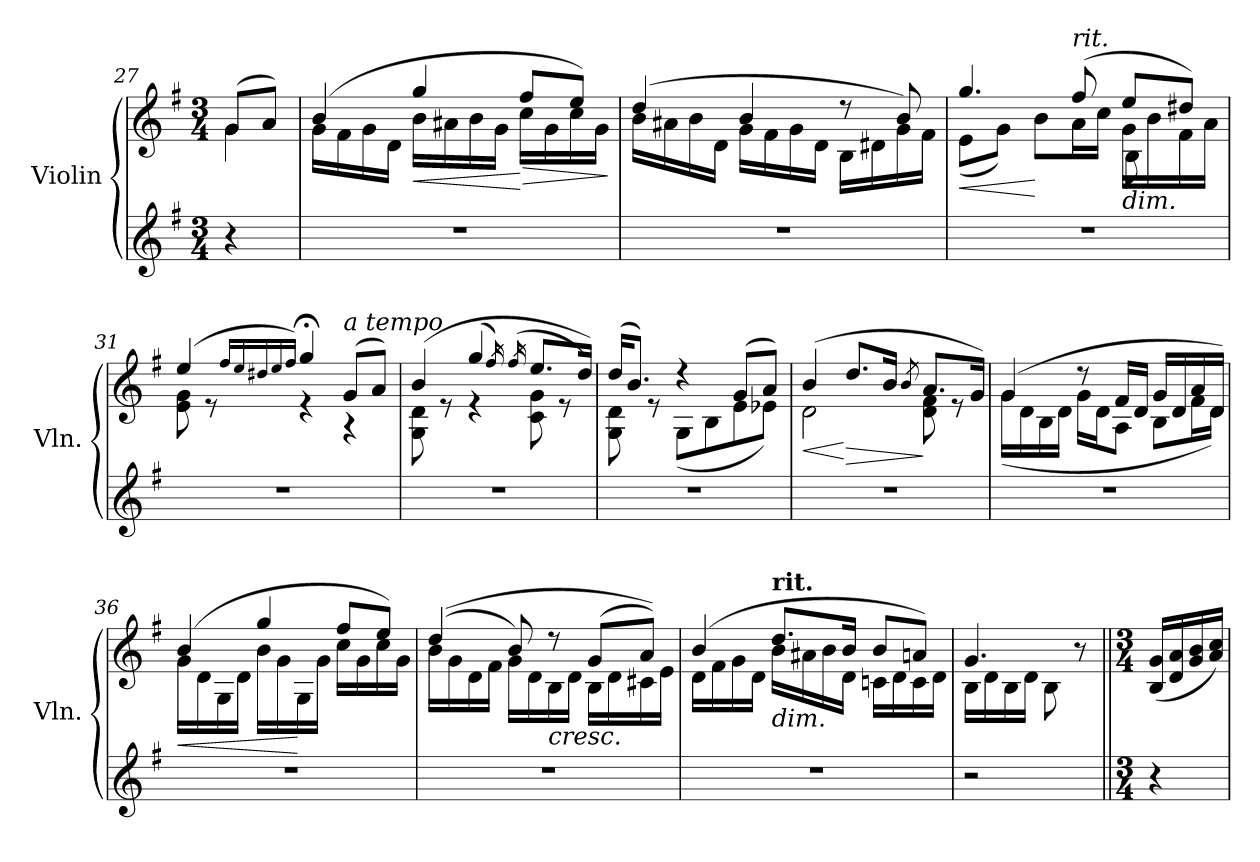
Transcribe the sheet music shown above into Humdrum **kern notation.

**kern	**kern	**dynam
*part1	*part1	*part1
*staff2	*staff1	*staff1/2
*I"Violin	*	*
*I'Vln.	*	*
!!LO:PB:g=z
*clefG2	*clefG2	*
*k[f#]	*k[f#]	*
*M3/4	*M3/4	*
=27X2	=27X2	=27X2
*	*^	*
4r	(>8g/L	4g\	.
.	8a/J)	.	.
=28	=28	=28	=28
2.r	(>4b/	16g\LL	.
.	.	16f#\	.
.	.	16g\	.
.	.	16d\JJ	.
!	!	!	!LO:HP:b
.	4gg/	16b\LL	<
.	.	16a#X\	.
.	.	16b\	.
.	.	16g\JJ	.
!	!	!	!LO:HP:n=1:b
.	8ff#/L	16cc\LL	[ >
.	.	16g\	.
.	8ee/J)	16cc\	.
.	.	16g\JJ	.
*	*v	*v	*
.	.	]
=29	=29	=29
*	*^	*
2.r	(>4dd/	16b\LL	.
.	.	16a#X\	.
.	.	16b\	.
.	.	16d\JJ	.
.	4b/	16g\LL	.
.	.	16f#\	.
.	.	16g\	.
.	.	16d\JJ	.
.	8r	16B\LL	.
.	.	16d#X\	.
.	8b/)	16g\	.
.	.	16f#\JJ	.
=30	=30	=30	=30
!	!	!	!LO:HP:b
*	*	*^	*
2.r	4.gg/	(<8e\L	2ryy	<
.	.	8g\J)	.	.
.	.	8b\L	.	[
!	!LO:TX:a:i:t=rit.	!	!	!
.	(>8ff#/	16a\L	.	.
.	.	16cc\JJ	.	.
!	!LO:TX:b:i:t=dim.	!	!	!
.	8ee/L	16g\LL	8B\	.
.	.	16b\	.	.
.	8dd#X/J)	16f#\	8ryy	.
.	.	16a\JJ	.	.
*	*	*v	*v	*
=31	=31	=31	=31
2.r	(>4ee/	8e\ 8g\	.
.	.	8r	.
.	16qff#/LL	.	.
.	16qee/	.	.
.	16qdd#X/	.	.
.	16qee/	.	.
.	16qff#/JJ)	.	.
.	4gg;</	4r	.
!	!LO:TX:a:i:t=a tempo	!	!
.	(>8g/L	4r	.
.	8a/J)	.	.
!!LO:LB:g=z	!!
=32	=32	=32	=32
2.r	(>4b/	8G\ 8d\	.
.	.	8re	.
.	(<4gg/	4re	.
.	16qff#/)	.	.
.	(<16qff#/	.	.
.	8.ee/L	8c\ 8g\	.
.	.	8re	.
.	16dd/Jk))	.	.
=33	=33	=33	=33
2.r	(>16dd/KL	8G\ 8d\	.
.	8.b/J)	.	.
.	.	8re	.
.	4r	(<8G\L	.
.	.	8B\	.
.	(>8g/L	8e\	.
.	8a/J)	8e-X\J)	.
=34	=34	=34	=34
!	!	!	!LO:HP:b
2.r	(>4b/	2d\	<
!	!	!	!LO:HP:n=1:b
.	8.dd/L	.	[ >
.	16b/Jk	.	.
.	8qb/	.	.
.	8.a:/L	8d\ 8f#\	]
.	.	8re	.
.	16g/Jk)	.	.
=35	=35	=35	=35
2.r	(>4g/	(<16g\LL	.
.	.	16d\	.
.	.	16B\	.
.	.	16d\JJ	.
.	8r	16g\LL	.
.	.	16d\J	.
.	16f#/LL	8A\J	.
.	16d/JJ	.	.
.	16g/LL	8B\L	.
.	16d/	.	.
.	16a/	16f#\L	.
.	16d/JJ)	16d\JJ)	.
!!LO:LB:g=z	!!
=36	=36	=36	=36
!	!	!	!LO:HP:b
2.r	(>4b/	16g\LL	<
.	.	16d\	.
.	.	16G\	.
.	.	16d\JJ	.
.	4gg/	16b\LL	.
.	.	16g\	.
.	.	16G\	[
.	.	16g\JJ	.
.	8ff#/L	16cc\LL	.
.	.	16g\	.
.	8ee/J)	16cc\	.
.	.	16g\JJ	.
=37	=37	=37	=37
2.r	(>(>4dd/	16b\LL	.
.	.	16g\	.
.	.	16d\	.
.	.	16f#\JJ	.
.	8b/)	16g\LL	.
.	.	16d\	.
!	!LO:TX:b:i:t=cresc.	!	!
.	8r	16B\	.
.	.	16d\JJ	.
.	(>8g/L	16B\LL	.
.	.	16d\	.
.	8a/J))	16c#X\	.
.	.	16e\JJ	.
=38	=38	=38	=38
2.r	(>4b/	16d\LL	.
.	.	16f#\	.
.	.	16g\	.
.	.	16d\JJ	.
!	!LO:TX:a:B:t=rit.	!	!
!	!LO:TX:b:i:t=dim.	!	!
.	8.dd/L	16b\LL	.
.	.	16a#X\	.
.	.	16b\	.
.	16b/Jk	16d\JJ	.
.	8b/L	16cn\LL	.
.	.	16d\	.
.	8an/J)	16c\	.
.	.	16d\JJ	.
=39	=39	=39	=39
2r	4.g/	16B\LL	.
.	.	16d\	.
.	.	16B\	.
.	.	16d\JJ	.
.	.	8B\	.
.	8r	8ryy	.
*	*v	*v	*
!!LO:LB:g=z
=39X3||	=39X3||	=39X3||
*M3/4	*M3/4	*
*	*^	*
!	!LO:TX:a:B:t=Var. 1	!	!
!	!	!	!LO:DY:b
!	!	!	!LO:DY:n=1:b
*	*v	*v	*
4r	(<16B/ 16g/LL	p other-dynamics
.	16d/ 16a/	.
.	16g/ 16b/	.
.	16a/ 16cc/JJ)	.
=	=	=
*-	*-	*-
